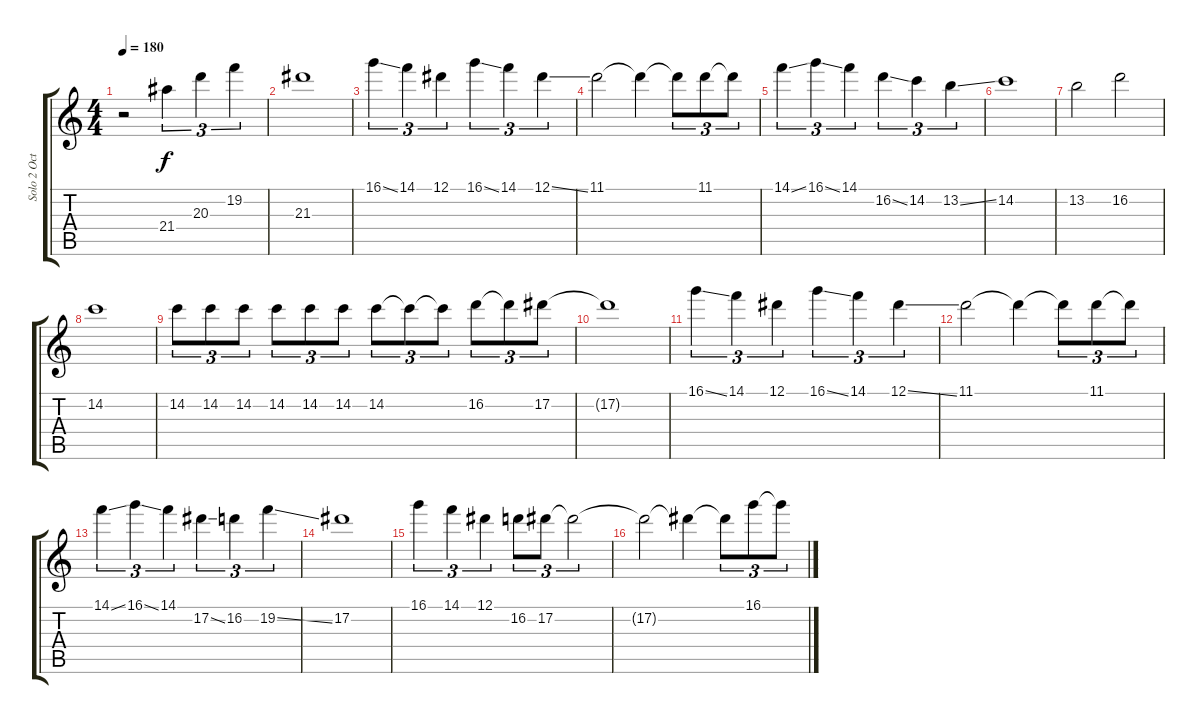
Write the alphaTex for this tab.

\track ("Solo 2 Octave" "Solo 2 Oct") {instrument distortionguitar}
\staff {score tabs}
\tuning (Eb4 Bb3 Gb3 Db3 Ab2 Eb2) {hide}
\ts (4 4)
\tempo 180
\clef g2
\ks c
r.2{dy f} 21.4.4{tu (3 2)} 20.3.4{tu (3 2)} 19.2.4{tu (3 2)} |
21.3.1 |
16.1{ss}.4{tu (3 2)} 14.1.4{tu (3 2)} 12.1.4{tu (3 2)} 16.1{ss}.4{tu (3 2)} 14.1.4{tu (3 2)} 12.1{ss}.4{tu (3 2)} |
11.1.2 11.1{t}.4 11.1{t}.8{tu (3 2)} 11.1.8{tu (3 2)} 11.1{t}.8{tu (3 2)} |
14.1{ss}.4{tu (3 2)} 16.1{ss}.4{tu (3 2)} 14.1.4{tu (3 2)} 16.2{ss}.4{tu (3 2)} 14.2.4{tu (3 2)} 13.2{ss}.4{tu (3 2)} |
14.2.1 |
13.2.2 16.2.2 |
14.2.1 |
14.2.8{tu (3 2)} 14.2.8{tu (3 2)} 14.2.8{tu (3 2)} 14.2.8{tu (3 2)} 14.2.8{tu (3 2)} 14.2.8{tu (3 2)} 14.2.8{tu (3 2)} 14.2{t}.8{tu (3 2)} 14.2{t}.8{tu (3 2)} 16.2.8{tu (3 2)} 16.2{t}.8{tu (3 2)} 17.2.8{tu (3 2)} |
17.2{t}.1 |
16.1{ss}.4{tu (3 2)} 14.1.4{tu (3 2)} 12.1.4{tu (3 2)} 16.1{ss}.4{tu (3 2)} 14.1.4{tu (3 2)} 12.1{ss}.4{tu (3 2)} |
11.1.2 11.1{t}.4 11.1{t}.8{tu (3 2)} 11.1.8{tu (3 2)} 11.1{t}.8{tu (3 2)} |
14.1{ss}.4{tu (3 2)} 16.1{ss}.4{tu (3 2)} 14.1.4{tu (3 2)} 17.2{ss}.4{tu (3 2)} 16.2.4{tu (3 2)} 19.2{ss}.4{tu (3 2)} |
17.2.1 |
16.1.4{tu (3 2)} 14.1.4{tu (3 2)} 12.1.4{tu (3 2)} 16.2.8{tu (3 2)} 17.2.8{tu (3 2)} 17.2{t}.2{tu (3 2)} |
17.2{t}.2 17.2{t}.4 17.2{t}.8{tu (3 2)} 16.1.8{tu (3 2)} 16.1{t}.8{tu (3 2)}
